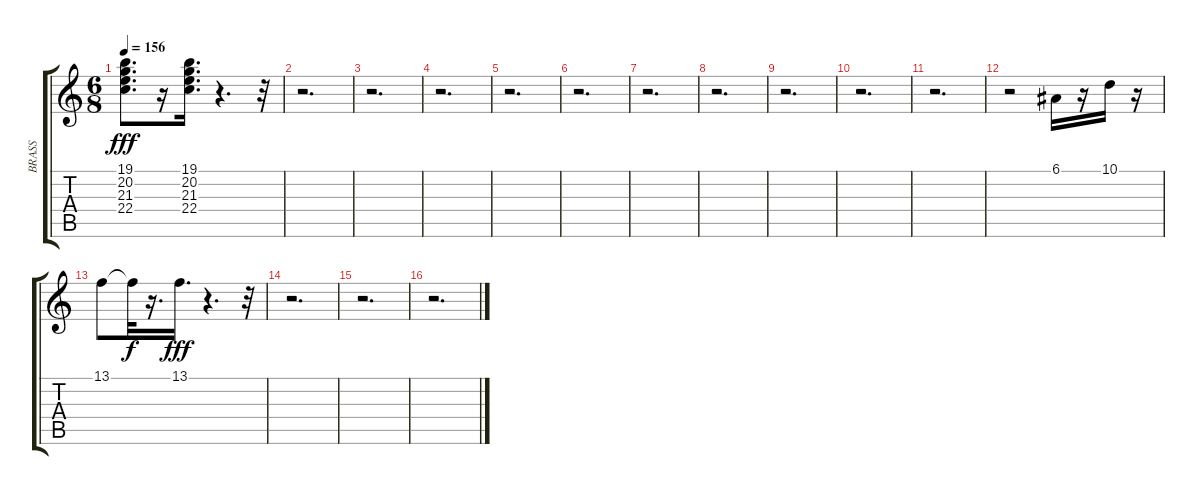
\track ("BRASS" "BRASS") {instrument trumpet}
\staff {score tabs}
\tuning (E4 B3 G3 D3 A2 E2) {hide}
\ts (6 8)
\tempo 156
\clef g2
\ks c
(19.1 20.2 21.3 22.4).8{d dy fff} r.16 (19.1 20.2 21.3 22.4).16{d} r.4{d} r.32 |
r.2{d} |
r.2{d} |
r.2{d} |
r.2{d} |
r.2{d} |
r.2{d} |
r.2{d} |
r.2{d} |
r.2{d} |
r.2{d} |
r.2 6.1.16 r.16 10.1.16 r.16 |
13.1.8 13.1{t}.32{dy f} r.16{d} 13.1.16{d dy fff} r.4{d} r.32 |
r.2{d} |
r.2{d} |
r.2{d}
